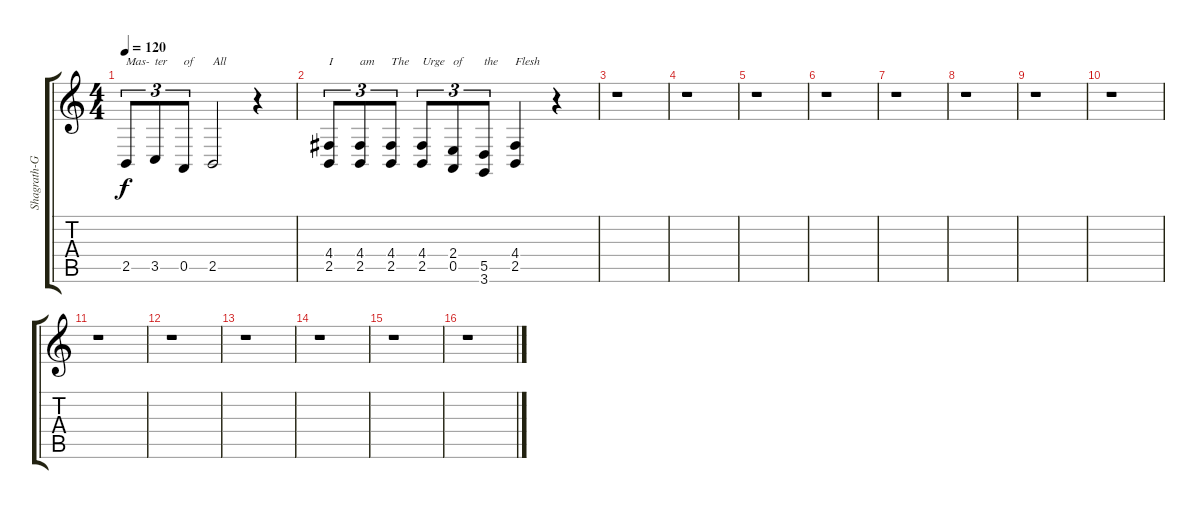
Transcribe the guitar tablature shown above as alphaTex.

\track ("Shagrath-Growls" "Shagrath-G") {instrument tuba}
\staff {score tabs}
\tuning (E4 B3 G3 D3 A2 E2) {hide}
\ts (4 4)
\tempo 120
\clef g2
\ks c
2.5.8{tu (3 2) txt "Mas-" dy f} 3.5.8{tu (3 2) txt "ter"} 0.5.8{tu (3 2) txt "of"} 2.5.2{txt "All"} r.4 |
(4.4 2.5).8{tu (3 2) txt "I"} (4.4 2.5).8{tu (3 2) txt "am"} (4.4 2.5).8{tu (3 2) txt "The"} (4.4 2.5).8{tu (3 2) txt "Urge"} (2.4 0.5).8{tu (3 2) txt "of"} (5.5 3.6).8{tu (3 2) txt "the"} (4.4 2.5).4{txt "Flesh"} r.4 |
r.1 |
r.1 |
r.1 |
r.1 |
r.1 |
r.1 |
r.1 |
r.1 |
r.1 |
r.1 |
r.1 |
r.1 |
r.1 |
r.1
